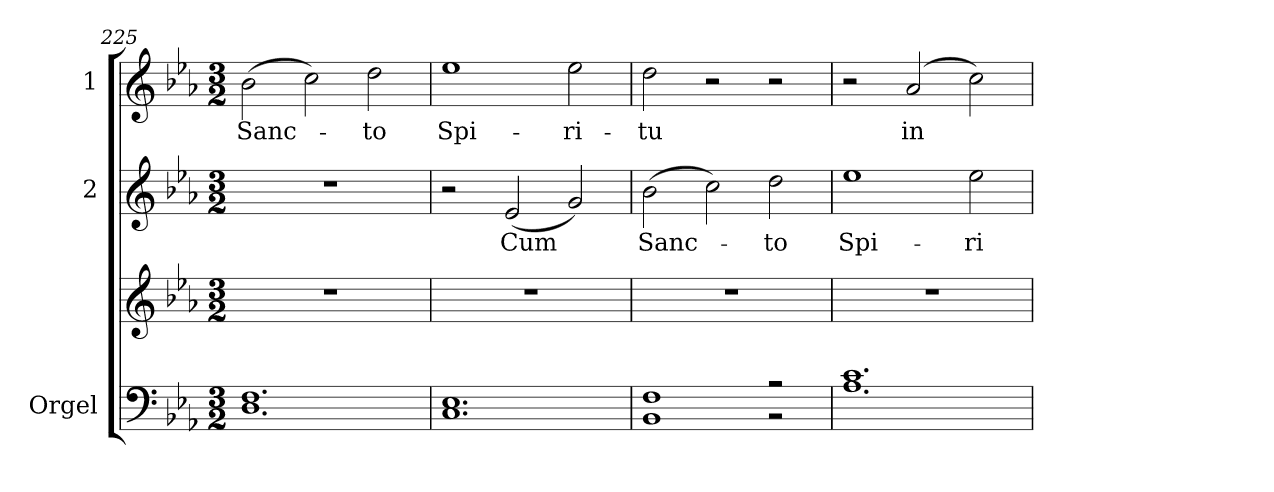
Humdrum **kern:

**kern	**kern	**kern	**text	**kern	**text
*part3	*part3	*part2	*part2	*part1	*part1
*staff4	*staff3	*staff2	*staff2	*staff1	*staff1
*I"Orgel	*	*I"2	*	*I"1	*
*I'Org.	*	*	*	*	*
!!LO:LB:g=z
*clefF4	*clefG2	*clefG2	*	*clefG2	*
*k[b-e-a-]	*k[b-e-a-]	*k[b-e-a-]	*	*k[b-e-a-]	*
*E-:	*E-:	*E-:	*	*E-:	*
*M3/2	*M3/2	*M3/2	*	*M3/2	*
=225	=225	=225	=225	=225	=225
*^	*	*	*	*	*
!	!	!	!	!	!	!LO:LY:b
1.F	1.D	1.r	1.r	.	(>2b-\	Sanc-
.	.	.	.	.	2cc\)	.
!	!	!	!	!	!	!LO:LY:b
.	.	.	.	.	2dd\	-to
=226	=226	=226	=226	=226	=226	=226
!	!	!	!	!	!	!LO:LY:b
1.E-	1.C	1.r	2r	.	1ee-	Spi-
!	!	!	!	!LO:LY:b	!	!
.	.	.	(<2e-/	Cum	.	.
!	!	!	!	!	!	!LO:LY:b
.	.	.	2g/)	.	2ee-\	-ri-
=227	=227	=227	=227	=227	=227	=227
!	!	!	!	!LO:LY:b	!	!LO:LY:b
1F	1BB-	1.r	(>2b-\	Sanc-	2dd\	-tu
.	.	.	2cc\)	.	2r	.
!	!	!	!	!LO:LY:b	!	!
2r	2r	.	2dd\	-to	2r	.
=228	=228	=228	=228	=228	=228	=228
!	!	!	!	!LO:LY:b	!	!
1.c	1.A-	1.r	1ee-	Spi-	2r	.
!	!	!	!	!	!	!LO:LY:b
.	.	.	.	.	(2a-/	in
!	!	!	!	!LO:LY:b	!	!
.	.	.	2ee-\	-ri-	2cc\)	.
*v	*v	*	*	*	*	*
=	=	=	=	=	=
*-	*-	*-	*-	*-	*-
